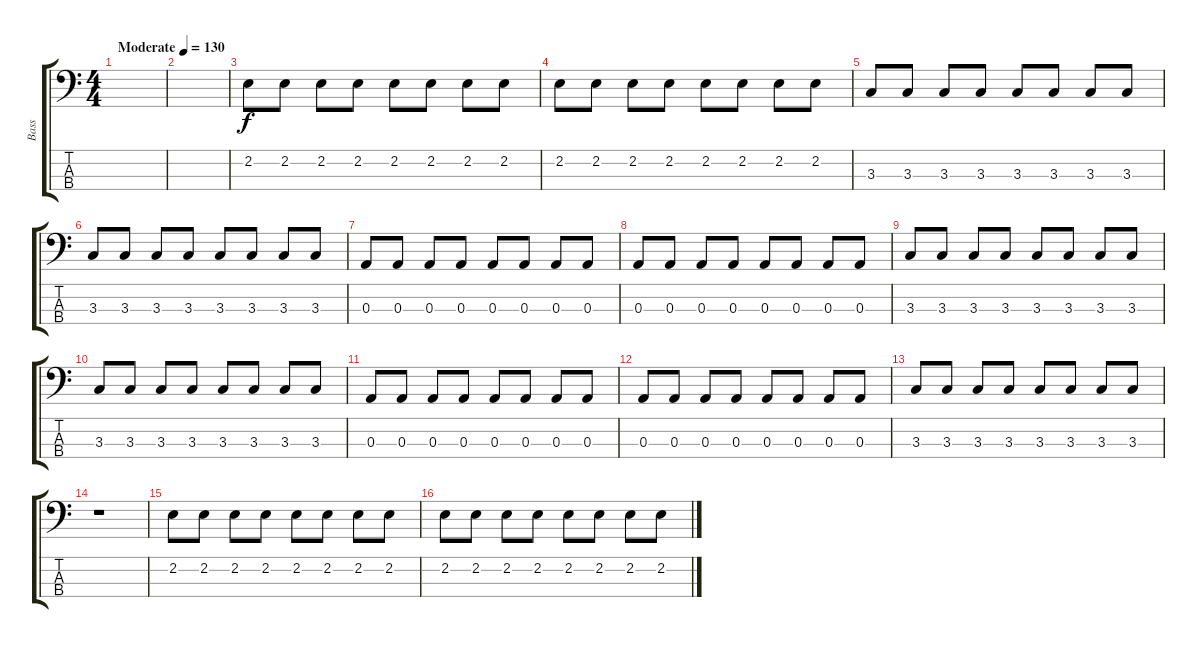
\track ("Bass" "Bass") {instrument electricbassfinger}
\staff {score tabs}
\tuning (G2 D2 A1 E1) {hide}
\ts (4 4)
\tempo (130 "Moderate")
\clef f4
\ks c
|
|
2.2.8 2.2.8 2.2.8 2.2.8 2.2.8 2.2.8 2.2.8 2.2.8 |
2.2.8 2.2.8 2.2.8 2.2.8 2.2.8 2.2.8 2.2.8 2.2.8 |
3.3.8 3.3.8 3.3.8 3.3.8 3.3.8 3.3.8 3.3.8 3.3.8 |
3.3.8 3.3.8 3.3.8 3.3.8 3.3.8 3.3.8 3.3.8 3.3.8 |
0.3.8 0.3.8 0.3.8 0.3.8 0.3.8 0.3.8 0.3.8 0.3.8 |
0.3.8 0.3.8 0.3.8 0.3.8 0.3.8 0.3.8 0.3.8 0.3.8 |
3.3.8 3.3.8 3.3.8 3.3.8 3.3.8 3.3.8 3.3.8 3.3.8 |
3.3.8 3.3.8 3.3.8 3.3.8 3.3.8 3.3.8 3.3.8 3.3.8 |
0.3.8 0.3.8 0.3.8 0.3.8 0.3.8 0.3.8 0.3.8 0.3.8 |
0.3.8 0.3.8 0.3.8 0.3.8 0.3.8 0.3.8 0.3.8 0.3.8 |
3.3.8 3.3.8 3.3.8 3.3.8 3.3.8 3.3.8 3.3.8 3.3.8 |
r.1 |
2.2.8 2.2.8 2.2.8 2.2.8 2.2.8 2.2.8 2.2.8 2.2.8 |
2.2.8 2.2.8 2.2.8 2.2.8 2.2.8 2.2.8 2.2.8 2.2.8
